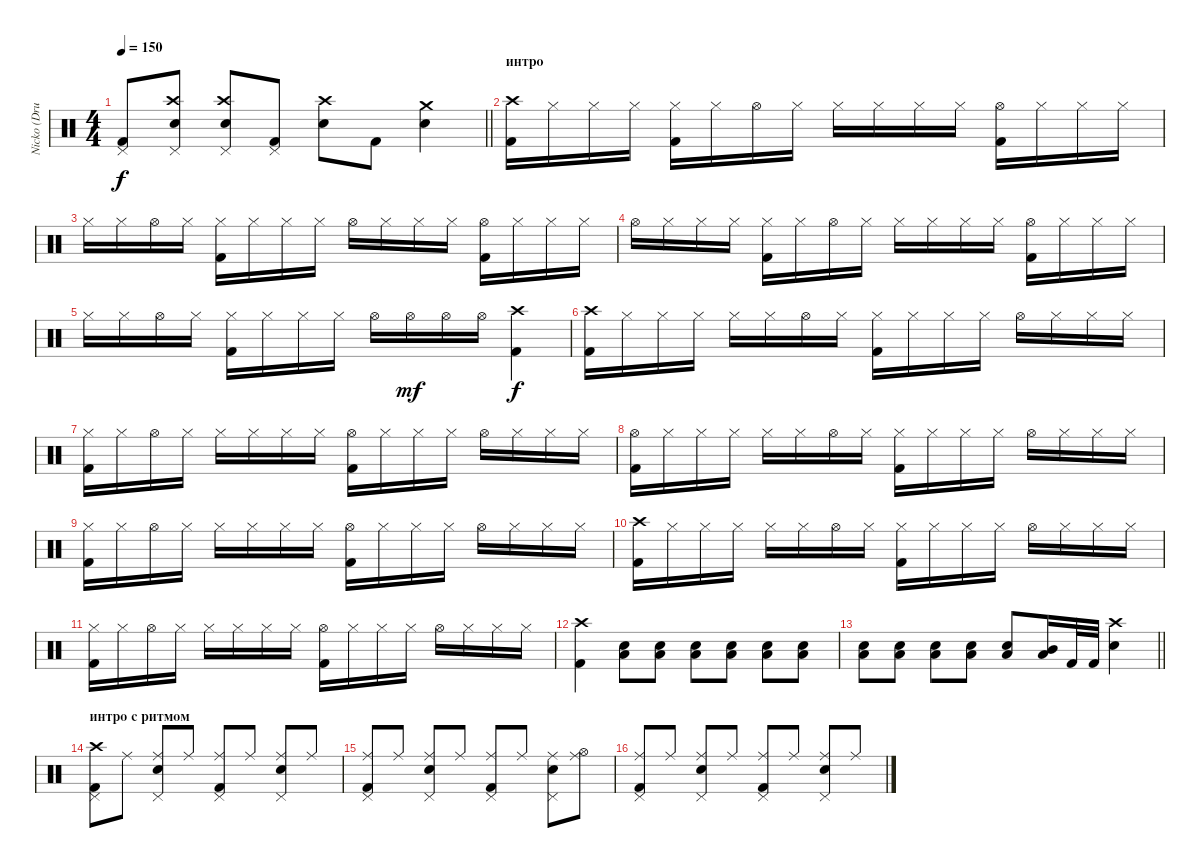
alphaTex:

\track ("Nicko (Drums)" "Nicko (Dru") {instrument percussion}
\staff {score}
\articulation defaults
\ts (4 4)
\tempo 150
\clef neutral
\barLineRight lightlight
\ks c
("Pedal Hi-Hat (hit)" "Kick (hit) 2").8{dy f} ("Crash high (hit)" "Snare (hit) 2" "Pedal Hi-Hat (hit)").8 ("Crash high (hit)" "Snare (hit) 2" "Pedal Hi-Hat (hit)").8 ("Pedal Hi-Hat (hit)" "Kick (hit) 2").8 ("Crash high (hit)" "Snare (hit) 2").8 "Kick (hit) 2".8 ("Crash medium (hit)" "Snare (hit) 2").4 |
\section ("" "интро")
("Crash high (hit)" "Kick (hit) 2").16 "Hi-Hat (closed)".16 "Hi-Hat (closed)".16 "Hi-Hat (closed)".16 ("Hi-Hat (closed)" "Kick (hit) 2").16 "Hi-Hat (closed)".16 "Hi-Hat (open)".16 "Hi-Hat (closed)".16 "Hi-Hat (closed)".16 "Hi-Hat (closed)".16 "Hi-Hat (closed)".16 "Hi-Hat (closed)".16 ("Hi-Hat (open)" "Kick (hit) 2").16 "Hi-Hat (closed)".16 "Hi-Hat (closed)".16 "Hi-Hat (closed)".16 |
"Hi-Hat (closed)".16 "Hi-Hat (closed)".16 "Hi-Hat (open)".16 "Hi-Hat (closed)".16 ("Hi-Hat (closed)" "Kick (hit) 2").16 "Hi-Hat (closed)".16 "Hi-Hat (closed)".16 "Hi-Hat (closed)".16 "Hi-Hat (open)".16 "Hi-Hat (closed)".16 "Hi-Hat (closed)".16 "Hi-Hat (closed)".16 ("Hi-Hat (open)" "Kick (hit) 2").16 "Hi-Hat (closed)".16 "Hi-Hat (closed)".16 "Hi-Hat (closed)".16 |
"Hi-Hat (open)".16 "Hi-Hat (closed)".16 "Hi-Hat (closed)".16 "Hi-Hat (closed)".16 ("Hi-Hat (closed)" "Kick (hit) 2").16 "Hi-Hat (closed)".16 "Hi-Hat (open)".16 "Hi-Hat (closed)".16 "Hi-Hat (closed)".16 "Hi-Hat (closed)".16 "Hi-Hat (closed)".16 "Hi-Hat (closed)".16 ("Hi-Hat (open)" "Kick (hit) 2").16 "Hi-Hat (closed)".16 "Hi-Hat (closed)".16 "Hi-Hat (closed)".16 |
"Hi-Hat (closed)".16 "Hi-Hat (closed)".16 "Hi-Hat (open)".16 "Hi-Hat (closed)".16 ("Hi-Hat (closed)" "Kick (hit) 2").16 "Hi-Hat (closed)".16 "Hi-Hat (closed)".16 "Hi-Hat (closed)".16 "Hi-Hat (open)".16 "Hi-Hat (open)".16{dy mf} "Hi-Hat (open)".16 "Hi-Hat (open)".16 ("Crash high (hit)" "Kick (hit) 2").4{dy f} |
("Crash high (hit)" "Kick (hit) 2").16 "Hi-Hat (closed)".16 "Hi-Hat (closed)".16 "Hi-Hat (closed)".16 "Hi-Hat (closed)".16 "Hi-Hat (closed)".16 "Hi-Hat (open)".16 "Hi-Hat (closed)".16 ("Hi-Hat (closed)" "Kick (hit) 2").16 "Hi-Hat (closed)".16 "Hi-Hat (closed)".16 "Hi-Hat (closed)".16 "Hi-Hat (open)".16 "Hi-Hat (closed)".16 "Hi-Hat (closed)".16 "Hi-Hat (closed)".16 |
("Hi-Hat (closed)" "Kick (hit) 2").16 "Hi-Hat (closed)".16 "Hi-Hat (open)".16 "Hi-Hat (closed)".16 "Hi-Hat (closed)".16 "Hi-Hat (closed)".16 "Hi-Hat (closed)".16 "Hi-Hat (closed)".16 ("Hi-Hat (open)" "Kick (hit) 2").16 "Hi-Hat (closed)".16 "Hi-Hat (closed)".16 "Hi-Hat (closed)".16 "Hi-Hat (open)".16 "Hi-Hat (closed)".16 "Hi-Hat (closed)".16 "Hi-Hat (closed)".16 |
("Hi-Hat (open)" "Kick (hit) 2").16 "Hi-Hat (closed)".16 "Hi-Hat (closed)".16 "Hi-Hat (closed)".16 "Hi-Hat (closed)".16 "Hi-Hat (closed)".16 "Hi-Hat (open)".16 "Hi-Hat (closed)".16 ("Hi-Hat (closed)" "Kick (hit) 2").16 "Hi-Hat (closed)".16 "Hi-Hat (closed)".16 "Hi-Hat (closed)".16 "Hi-Hat (open)".16 "Hi-Hat (closed)".16 "Hi-Hat (closed)".16 "Hi-Hat (closed)".16 |
("Hi-Hat (closed)" "Kick (hit) 2").16 "Hi-Hat (closed)".16 "Hi-Hat (open)".16 "Hi-Hat (closed)".16 "Hi-Hat (closed)".16 "Hi-Hat (closed)".16 "Hi-Hat (closed)".16 "Hi-Hat (closed)".16 ("Hi-Hat (open)" "Kick (hit) 2").16 "Hi-Hat (closed)".16 "Hi-Hat (closed)".16 "Hi-Hat (closed)".16 "Hi-Hat (open)".16 "Hi-Hat (closed)".16 "Hi-Hat (closed)".16 "Hi-Hat (closed)".16 |
("Crash high (hit)" "Kick (hit) 2").16 "Hi-Hat (closed)".16 "Hi-Hat (closed)".16 "Hi-Hat (closed)".16 "Hi-Hat (closed)".16 "Hi-Hat (closed)".16 "Hi-Hat (open)".16 "Hi-Hat (closed)".16 ("Hi-Hat (closed)" "Kick (hit) 2").16 "Hi-Hat (closed)".16 "Hi-Hat (closed)".16 "Hi-Hat (closed)".16 "Hi-Hat (open)".16 "Hi-Hat (closed)".16 "Hi-Hat (closed)".16 "Hi-Hat (closed)".16 |
("Hi-Hat (closed)" "Kick (hit) 2").16 "Hi-Hat (closed)".16 "Hi-Hat (open)".16 "Hi-Hat (closed)".16 "Hi-Hat (closed)".16 "Hi-Hat (closed)".16 "Hi-Hat (closed)".16 "Hi-Hat (closed)".16 ("Hi-Hat (open)" "Kick (hit) 2").16 "Hi-Hat (closed)".16 "Hi-Hat (closed)".16 "Hi-Hat (closed)".16 "Hi-Hat (open)".16 "Hi-Hat (closed)".16 "Hi-Hat (closed)".16 "Hi-Hat (closed)".16 |
("Crash high (hit)" "Kick (hit) 2").4 ("Snare (hit) 2" "Low Floor Tom (hit)").8 ("Snare (hit) 2" "Low Floor Tom (hit)").8 ("Snare (hit) 2" "Low Floor Tom (hit)").8 ("Snare (hit) 2" "Low Floor Tom (hit)").8 ("Snare (hit) 2" "Low Floor Tom (hit)").8 ("Snare (hit) 2" "Low Floor Tom (hit)").8 |
\barLineRight lightlight
("Snare (hit) 2" "Low Floor Tom (hit)").8 ("Snare (hit) 2" "Low Floor Tom (hit)").8 ("Snare (hit) 2" "Low Floor Tom (hit)").8 ("Snare (hit) 2" "Low Floor Tom (hit)").8 ("Snare (hit) 2" "Low Floor Tom (hit)").8 ("Mid Tom (hit)" "Low Tom (hit)").16 "Kick (hit) 2".32 "Kick (hit) 2".32 ("Crash high (hit)" "Snare (hit) 2").4 |
\section ("" "интро с ритмом")
("Crash high (hit)" "Pedal Hi-Hat (hit)" "Kick (hit) 2").8 "Ride (middle)".8 ("Ride (middle)" "Snare (hit) 2" "Pedal Hi-Hat (hit)").8 "Ride (middle)".8 ("Ride (middle)" "Pedal Hi-Hat (hit)" "Kick (hit) 2").8 "Ride (middle)".8 ("Ride (middle)" "Snare (hit) 2" "Pedal Hi-Hat (hit)").8 "Ride (middle)".8 |
("Ride (middle)" "Pedal Hi-Hat (hit)" "Kick (hit) 2").8 "Ride (middle)".8 ("Ride (middle)" "Snare (hit) 2" "Pedal Hi-Hat (hit)").8 "Ride (middle)".8 ("Ride (middle)" "Pedal Hi-Hat (hit)" "Kick (hit) 2").8 "Ride (middle)".8 ("Ride (middle)" "Snare (hit) 2" "Pedal Hi-Hat (hit)").8 ("Ride (middle)" "Hi-Hat (open)").8 |
("Ride (middle)" "Pedal Hi-Hat (hit)" "Kick (hit) 2").8 "Ride (middle)".8 ("Ride (middle)" "Snare (hit) 2" "Pedal Hi-Hat (hit)").8 "Ride (middle)".8 ("Ride (middle)" "Pedal Hi-Hat (hit)" "Kick (hit) 2").8 "Ride (middle)".8 ("Ride (middle)" "Snare (hit) 2" "Pedal Hi-Hat (hit)").8 "Ride (middle)".8
